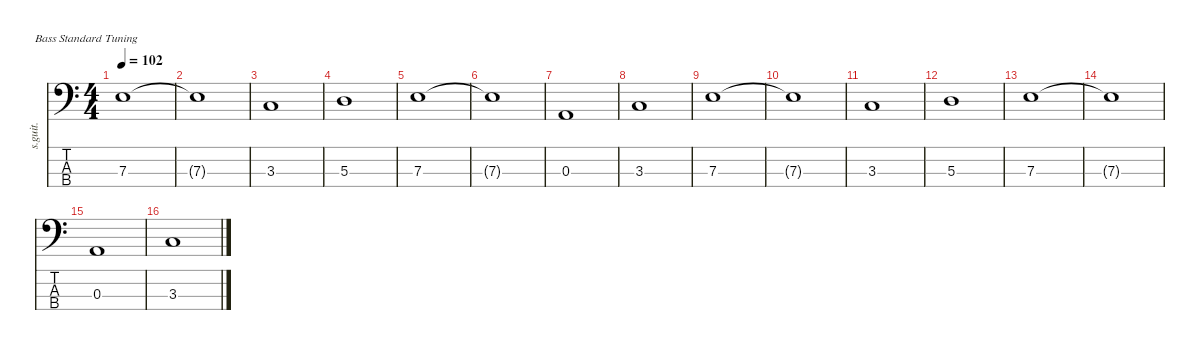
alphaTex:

\defaultSystemsLayout 4
\hideDynamics
\bracketExtendMode nobrackets
\track ("" "s.guit.") {instrument electricbassfinger}
\staff {score tabs}
\tuning (G2 D2 A1 E1)
\ts (4 4)
\tempo 102
\clef f4
\ks c
7.3.1{dy f} |
7.3{t}.1 |
3.3.1 |
5.3.1 |
7.3.1 |
7.3{t}.1 |
0.3.1 |
3.3.1 |
7.3.1 |
7.3{t}.1 |
3.3.1 |
5.3.1 |
7.3.1 |
7.3{t}.1 |
0.3.1 |
3.3.1
